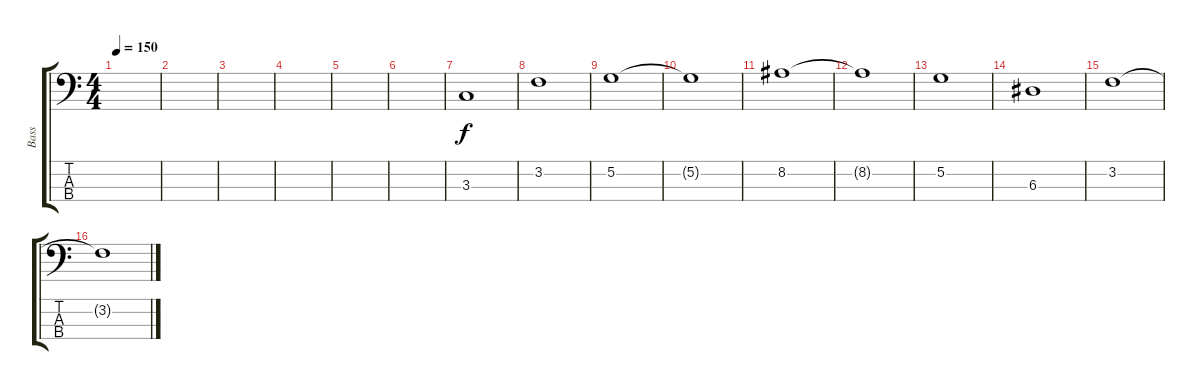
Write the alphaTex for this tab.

\track ("Bass" "Bass") {instrument electricbassfinger}
\staff {score tabs}
\tuning (G2 D2 A1 E1) {hide}
\ts (4 4)
\tempo 150
\clef f4
\ks c
|
|
|
|
|
|
3.3.1 |
3.2.1 |
5.2.1 |
5.2{t}.1 |
8.2.1 |
8.2{t}.1 |
5.2.1 |
6.3.1 |
3.2.1 |
3.2{t}.1
